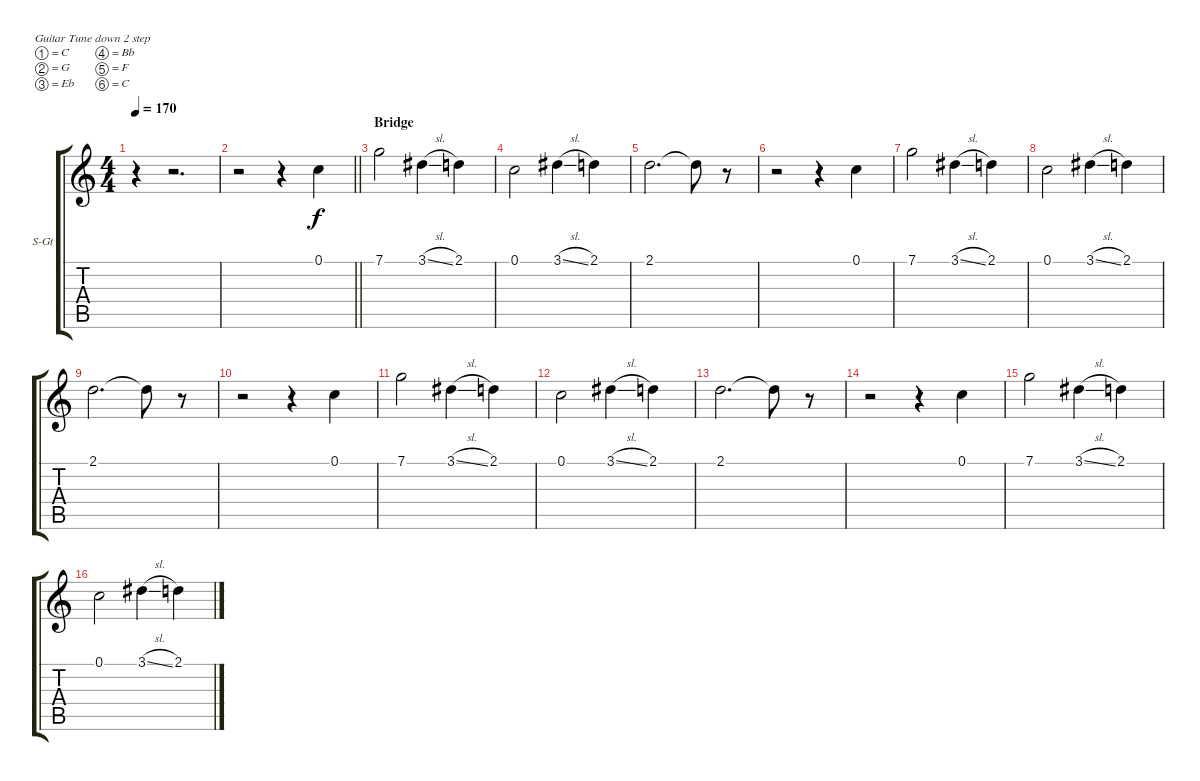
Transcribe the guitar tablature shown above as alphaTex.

\bracketExtendMode groupsimilarinstruments
\firstSystemTrackNameOrientation horizontal
\otherSystemsTrackNameOrientation horizontal
\track ("Josh Homme [Vocals]" "S-Gt") {instrument lead6voice}
\staff {score tabs}
\tuning (C4 G3 Eb3 Bb2 F2 C2)
\displaytranspose 12
\ts (4 4)
\tempo 170
\clef g2
\ks c
r.4{dy f} r.2{d} |
\barLineRight lightlight
r.2 r.4 0.1.4 |
\section ("" "Bridge")
7.1.2 3.1{sl}.4 2.1.4 |
0.1.2 3.1{sl}.4 2.1.4 |
2.1.2{d} 2.1{t}.8 r.8 |
r.2 r.4 0.1.4 |
7.1.2 3.1{sl}.4 2.1.4 |
0.1.2 3.1{sl}.4 2.1.4 |
2.1.2{d} 2.1{t}.8 r.8 |
r.2 r.4 0.1.4 |
7.1.2 3.1{sl}.4 2.1.4 |
0.1.2 3.1{sl}.4 2.1.4 |
2.1.2{d} 2.1{t}.8 r.8 |
r.2 r.4 0.1.4 |
7.1.2 3.1{sl}.4 2.1.4 |
0.1.2 3.1{sl}.4 2.1.4
